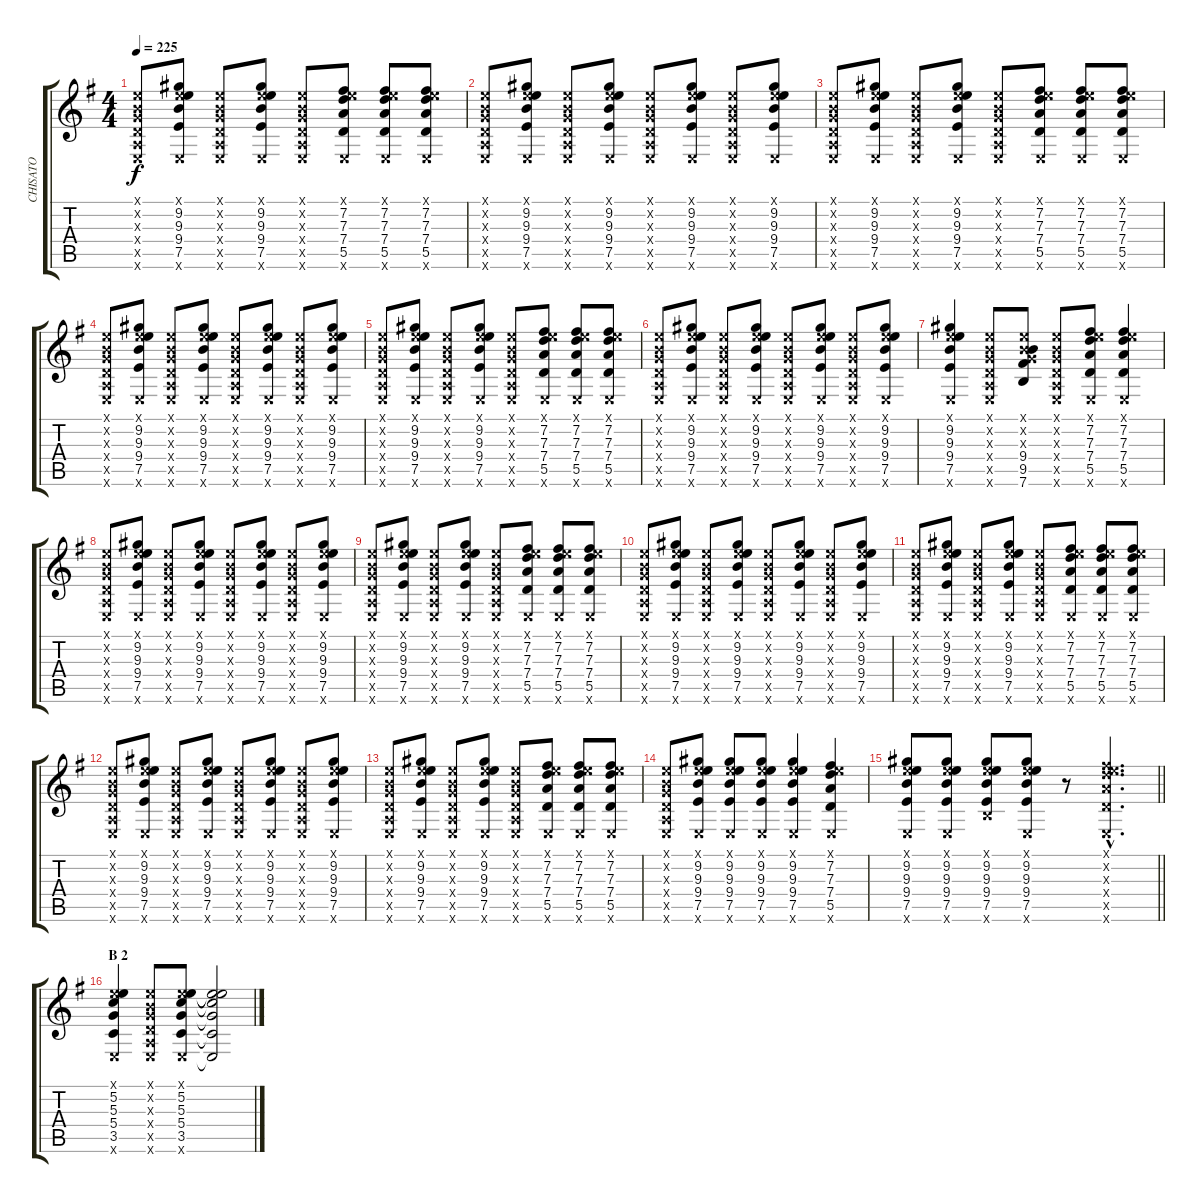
\track ("CHISATO" "CHISATO") {instrument distortionguitar}
\staff {score tabs}
\tuning (E4 B3 G3 D3 A2 E2) {hide}
\ts (4 4)
\tempo 225
\clef g2
\ks g
(0.1{x} 0.2{x} 0.3{x} 0.4{x} 0.5{x} 0.6{x}).8{dy f} (0.1{x} 9.2 9.3 9.4 7.5 0.6{x}).8 (0.1{x} 0.2{x} 0.3{x} 0.4{x} 0.5{x} 0.6{x}).8 (0.1{x} 9.2 9.3 9.4 7.5 0.6{x}).8 (0.1{x} 0.2{x} 0.3{x} 0.4{x} 0.5{x} 0.6{x}).8 (0.1{x} 7.2 7.3 7.4 5.5 0.6{x}).8 (0.1{x} 7.2 7.3 7.4 5.5 0.6{x}).8 (0.1{x} 7.2 7.3 7.4 5.5 0.6{x}).8 |
(0.1{x} 0.2{x} 0.3{x} 0.4{x} 0.5{x} 0.6{x}).8 (0.1{x} 9.2 9.3 9.4 7.5 0.6{x}).8 (0.1{x} 0.2{x} 0.3{x} 0.4{x} 0.5{x} 0.6{x}).8 (0.1{x} 9.2 9.3 9.4 7.5 0.6{x}).8 (0.1{x} 0.2{x} 0.3{x} 0.4{x} 0.5{x} 0.6{x}).8 (0.1{x} 9.2 9.3 9.4 7.5 0.6{x}).8 (0.1{x} 0.2{x} 0.3{x} 0.4{x} 0.5{x} 0.6{x}).8 (0.1{x} 9.2 9.3 9.4 7.5 0.6{x}).8 |
(0.1{x} 0.2{x} 0.3{x} 0.4{x} 0.5{x} 0.6{x}).8 (0.1{x} 9.2 9.3 9.4 7.5 0.6{x}).8 (0.1{x} 0.2{x} 0.3{x} 0.4{x} 0.5{x} 0.6{x}).8 (0.1{x} 9.2 9.3 9.4 7.5 0.6{x}).8 (0.1{x} 0.2{x} 0.3{x} 0.4{x} 0.5{x} 0.6{x}).8 (0.1{x} 7.2 7.3 7.4 5.5 0.6{x}).8 (0.1{x} 7.2 7.3 7.4 5.5 0.6{x}).8 (0.1{x} 7.2 7.3 7.4 5.5 0.6{x}).8 |
(0.1{x} 0.2{x} 0.3{x} 0.4{x} 0.5{x} 0.6{x}).8 (0.1{x} 9.2 9.3 9.4 7.5 0.6{x}).8 (0.1{x} 0.2{x} 0.3{x} 0.4{x} 0.5{x} 0.6{x}).8 (0.1{x} 9.2 9.3 9.4 7.5 0.6{x}).8 (0.1{x} 0.2{x} 0.3{x} 0.4{x} 0.5{x} 0.6{x}).8 (0.1{x} 9.2 9.3 9.4 7.5 0.6{x}).8 (0.1{x} 0.2{x} 0.3{x} 0.4{x} 0.5{x} 0.6{x}).8 (0.1{x} 9.2 9.3 9.4 7.5 0.6{x}).8 |
(0.1{x} 0.2{x} 0.3{x} 0.4{x} 0.5{x} 0.6{x}).8 (0.1{x} 9.2 9.3 9.4 7.5 0.6{x}).8 (0.1{x} 0.2{x} 0.3{x} 0.4{x} 0.5{x} 0.6{x}).8 (0.1{x} 9.2 9.3 9.4 7.5 0.6{x}).8 (0.1{x} 0.2{x} 0.3{x} 0.4{x} 0.5{x} 0.6{x}).8 (0.1{x} 7.2 7.3 7.4 5.5 0.6{x}).8 (0.1{x} 7.2 7.3 7.4 5.5 0.6{x}).8 (0.1{x} 7.2 7.3 7.4 5.5 0.6{x}).8 |
(0.1{x} 0.2{x} 0.3{x} 0.4{x} 0.5{x} 0.6{x}).8 (0.1{x} 9.2 9.3 9.4 7.5 0.6{x}).8 (0.1{x} 0.2{x} 0.3{x} 0.4{x} 0.5{x} 0.6{x}).8 (0.1{x} 9.2 9.3 9.4 7.5 0.6{x}).8 (0.1{x} 0.2{x} 0.3{x} 0.4{x} 0.5{x} 0.6{x}).8 (0.1{x} 9.2 9.3 9.4 7.5 0.6{x}).8 (0.1{x} 0.2{x} 0.3{x} 0.4{x} 0.5{x} 0.6{x}).8 (0.1{x} 9.2 9.3 9.4 7.5 0.6{x}).8 |
(0.1{x} 9.2 9.3 9.4 7.5 0.6{x}).4 (0.1{x} 0.2{x} 0.3{x} 0.4{x} 0.5{x} 0.6{x}).8 (0.1{x} 0.2{x} 0.3{x} 9.4 9.5 7.6).8 (0.1{x} 0.2{x} 0.3{x} 0.4{x} 0.5{x} 0.6{x}).8 (0.1{x} 7.2 7.3 7.4 5.5 0.6{x}).8 (0.1{x} 7.2 7.3 7.4 5.5 0.6{x}).4 |
(0.1{x} 0.2{x} 0.3{x} 0.4{x} 0.5{x} 0.6{x}).8 (0.1{x} 9.2 9.3 9.4 7.5 0.6{x}).8 (0.1{x} 0.2{x} 0.3{x} 0.4{x} 0.5{x} 0.6{x}).8 (0.1{x} 9.2 9.3 9.4 7.5 0.6{x}).8 (0.1{x} 0.2{x} 0.3{x} 0.4{x} 0.5{x} 0.6{x}).8 (0.1{x} 9.2 9.3 9.4 7.5 0.6{x}).8 (0.1{x} 0.2{x} 0.3{x} 0.4{x} 0.5{x} 0.6{x}).8 (0.1{x} 9.2 9.3 9.4 7.5 0.6{x}).8 |
(0.1{x} 0.2{x} 0.3{x} 0.4{x} 0.5{x} 0.6{x}).8 (0.1{x} 9.2 9.3 9.4 7.5 0.6{x}).8 (0.1{x} 0.2{x} 0.3{x} 0.4{x} 0.5{x} 0.6{x}).8 (0.1{x} 9.2 9.3 9.4 7.5 0.6{x}).8 (0.1{x} 0.2{x} 0.3{x} 0.4{x} 0.5{x} 0.6{x}).8 (0.1{x} 7.2 7.3 7.4 5.5 0.6{x}).8 (0.1{x} 7.2 7.3 7.4 5.5 0.6{x}).8 (0.1{x} 7.2 7.3 7.4 5.5 0.6{x}).8 |
(0.1{x} 0.2{x} 0.3{x} 0.4{x} 0.5{x} 0.6{x}).8 (0.1{x} 9.2 9.3 9.4 7.5 0.6{x}).8 (0.1{x} 0.2{x} 0.3{x} 0.4{x} 0.5{x} 0.6{x}).8 (0.1{x} 9.2 9.3 9.4 7.5 0.6{x}).8 (0.1{x} 0.2{x} 0.3{x} 0.4{x} 0.5{x} 0.6{x}).8 (0.1{x} 9.2 9.3 9.4 7.5 0.6{x}).8 (0.1{x} 0.2{x} 0.3{x} 0.4{x} 0.5{x} 0.6{x}).8 (0.1{x} 9.2 9.3 9.4 7.5 0.6{x}).8 |
(0.1{x} 0.2{x} 0.3{x} 0.4{x} 0.5{x} 0.6{x}).8 (0.1{x} 9.2 9.3 9.4 7.5 0.6{x}).8 (0.1{x} 0.2{x} 0.3{x} 0.4{x} 0.5{x} 0.6{x}).8 (0.1{x} 9.2 9.3 9.4 7.5 0.6{x}).8 (0.1{x} 0.2{x} 0.3{x} 0.4{x} 0.5{x} 0.6{x}).8 (0.1{x} 7.2 7.3 7.4 5.5 0.6{x}).8 (0.1{x} 7.2 7.3 7.4 5.5 0.6{x}).8 (0.1{x} 7.2 7.3 7.4 5.5 0.6{x}).8 |
(0.1{x} 0.2{x} 0.3{x} 0.4{x} 0.5{x} 0.6{x}).8 (0.1{x} 9.2 9.3 9.4 7.5 0.6{x}).8 (0.1{x} 0.2{x} 0.3{x} 0.4{x} 0.5{x} 0.6{x}).8 (0.1{x} 9.2 9.3 9.4 7.5 0.6{x}).8 (0.1{x} 0.2{x} 0.3{x} 0.4{x} 0.5{x} 0.6{x}).8 (0.1{x} 9.2 9.3 9.4 7.5 0.6{x}).8 (0.1{x} 0.2{x} 0.3{x} 0.4{x} 0.5{x} 0.6{x}).8 (0.1{x} 9.2 9.3 9.4 7.5 0.6{x}).8 |
(0.1{x} 0.2{x} 0.3{x} 0.4{x} 0.5{x} 0.6{x}).8 (0.1{x} 9.2 9.3 9.4 7.5 0.6{x}).8 (0.1{x} 0.2{x} 0.3{x} 0.4{x} 0.5{x} 0.6{x}).8 (0.1{x} 9.2 9.3 9.4 7.5 0.6{x}).8 (0.1{x} 0.2{x} 0.3{x} 0.4{x} 0.5{x} 0.6{x}).8 (0.1{x} 7.2 7.3 7.4 5.5 0.6{x}).8 (0.1{x} 7.2 7.3 7.4 5.5 0.6{x}).8 (0.1{x} 7.2 7.3 7.4 5.5 0.6{x}).8 |
(0.1{x} 0.2{x} 0.3{x} 0.4{x} 0.5{x} 0.6{x}).8 (0.1{x} 9.2 9.3 9.4 7.5 0.6{x}).8 (0.1{x} 9.2 9.3 9.4 7.5 0.6{x}).8 (0.1{x} 9.2 9.3 9.4 7.5 0.6{x}).8 (0.1{x} 9.2 9.3 9.4 7.5 0.6{x}).4 (0.1{x} 7.2 7.3 7.4 5.5 0.6{x}).4 |
\barLineRight lightlight
(0.1{x} 9.2 9.3 9.4 7.5 0.6{x}).8 (0.1{x} 9.2 9.3 9.4 7.5 0.6{x}).8 (0.1{x} 9.2 9.3 9.4 7.5 7.6{x}).8 (0.1{x} 9.2 9.3 9.4 7.5 0.6{x}).8 r.8 (0.1{hac x} 7.2{hac x} 7.3{hac x} 7.4{hac x} 5.5{hac x} 0.6{hac x}).4{d} |
\section ("" "B 2")
(0.1{x} 5.2 5.3 5.4 3.5 0.6{x}).4 (0.1{x} 0.2{x} 0.3{x} 0.4{x} 0.5{x} 0.6{x}).8 (0.1{x} 5.2 5.3 5.4 3.5 0.6{x}).8 (0.1{t} 5.2{t} 5.3{t} 5.4{t} 3.5{t} 0.6{t}).2
